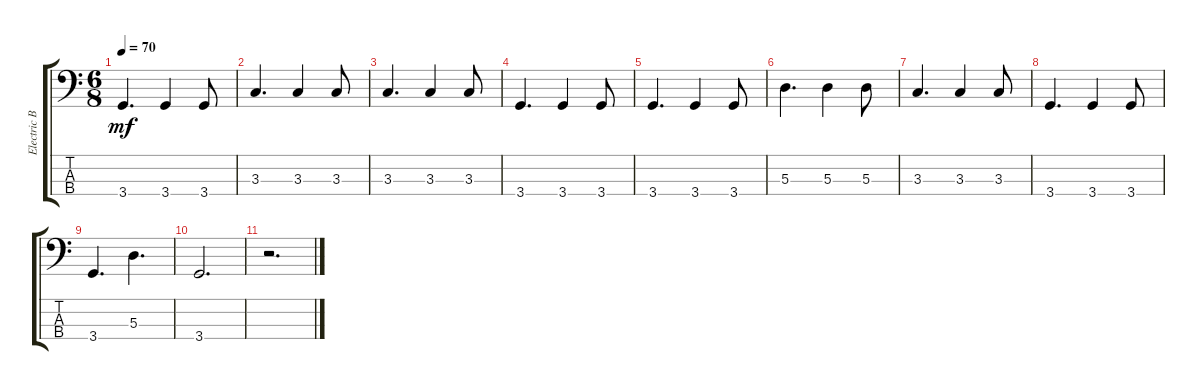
\track ("Electric Bass" "Electric B") {instrument electricbassfinger}
\staff {score tabs}
\tuning (G2 D2 A1 E1) {hide}
\ts (6 8)
\tempo 70
\clef f4
\ks c
3.4.4{d dy mf} 3.4.4 3.4.8 |
3.3.4{d} 3.3.4 3.3.8 |
3.3.4{d} 3.3.4 3.3.8 |
3.4.4{d} 3.4.4 3.4.8 |
3.4.4{d} 3.4.4 3.4.8 |
5.3.4{d} 5.3.4 5.3.8 |
3.3.4{d} 3.3.4 3.3.8 |
3.4.4{d} 3.4.4 3.4.8 |
3.4.4{d} 5.3.4{d} |
3.4.2{d} |
r.2{d}
